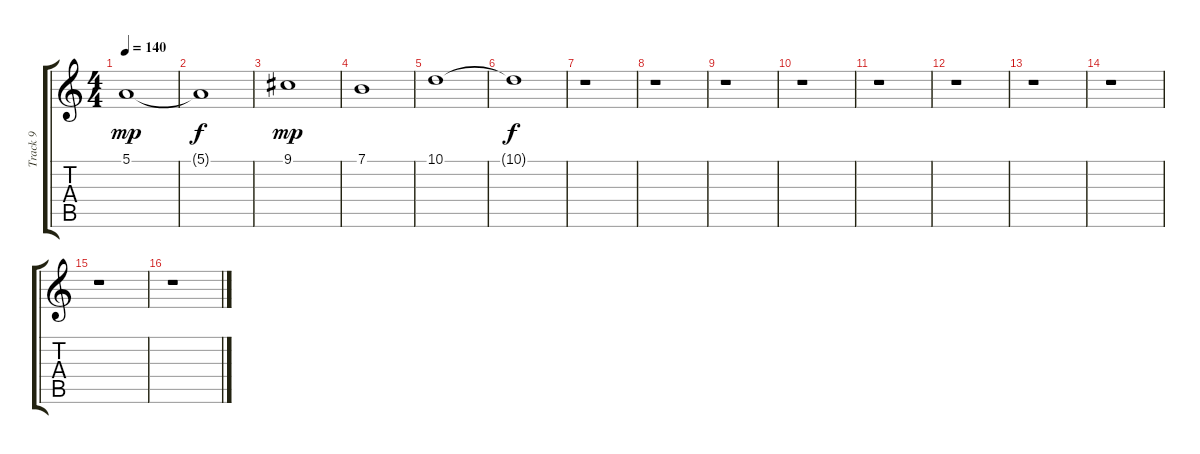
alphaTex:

\track ("Track 9" "Track 9") {instrument stringensemble1}
\staff {score tabs}
\tuning (E4 B3 G3 D3 A2 E2) {hide}
\ts (4 4)
\tempo 140
\clef g2
\ks c
5.1.1{dy mp} |
5.1{t}.1{dy f} |
9.1.1{dy mp} |
7.1.1 |
10.1.1 |
10.1{t}.1{dy f} |
r.1 |
r.1 |
r.1 |
r.1 |
r.1 |
r.1 |
r.1 |
r.1 |
r.1 |
r.1
